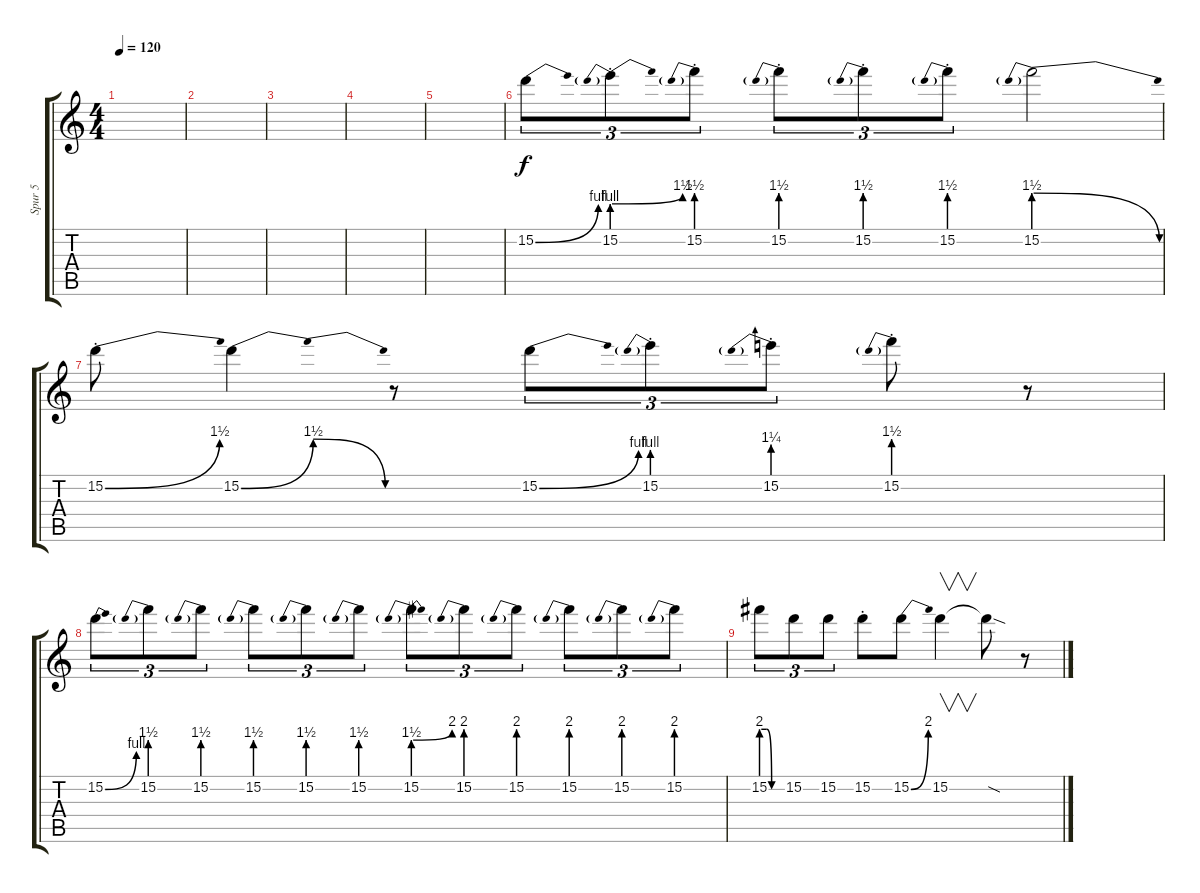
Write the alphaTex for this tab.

\track ("Spur 5" "Spur 5") {instrument electricguitarclean}
\staff {score tabs}
\tuning (E4 B3 G3 D3 A2 E2) {hide}
\ts (4 4)
\tempo 120
\clef g2
\ks c
|
|
|
|
|
15.2{be (bend 0 0 60 4)}.8{tu (3 2)} 15.2{be (prebendbend 0 4 60 6) st}.8{tu (3 2)} 15.2{be (prebend 0 6 60 6) st}.8{tu (3 2)} 15.2{be (prebend 0 6 60 6) st}.8{tu (3 2)} 15.2{be (prebend 0 6 60 6) st}.8{tu (3 2)} 15.2{be (prebend 0 6 60 6) st}.8{tu (3 2)} 15.2{be (prebendrelease 0 6 60 0)}.2 |
15.2{be (bend 0 0 60 6) st}.8 15.2{be (bendrelease 0 0 10 6 20 6 60 0)}.4 r.8 15.2{be (bend 0 0 60 4)}.8{tu (3 2)} 15.2{be (prebend 0 4 60 4) st}.8{tu (3 2)} 15.2{be (prebend 0 5 60 5) st}.8{tu (3 2)} 15.2{be (prebend 0 6 60 6) st}.8 r.8 |
15.2{be (bend 0 0 60 4)}.8{tu (3 2)} 15.2{be (prebend 0 6 60 6)}.8{tu (3 2)} 15.2{be (prebend 0 6 60 6)}.8{tu (3 2)} 15.2{be (prebend 0 6 60 6)}.8{tu (3 2)} 15.2{be (prebend 0 6 60 6)}.8{tu (3 2)} 15.2{be (prebend 0 6 60 6)}.8{tu (3 2)} 15.2{be (prebendbend 0 6 60 8)}.8{tu (3 2)} 15.2{be (prebend 0 8 60 8)}.8{tu (3 2)} 15.2{be (prebend 0 8 60 8)}.8{tu (3 2)} 15.2{be (prebend 0 8 60 8)}.8{tu (3 2)} 15.2{be (prebend 0 8 60 8)}.8{tu (3 2)} 15.2{be (prebend 0 8 60 8)}.8{tu (3 2)} |
15.2{be (custom 0 8 15 8 30 0 60 0)}.8{tu (3 2)} 15.2.8{tu (3 2)} 15.2.8{tu (3 2)} 15.2{st}.8 15.2{be (bend 0 0 60 8)}.8 15.2.4{v} 15.2{sod t}.8 r.8
